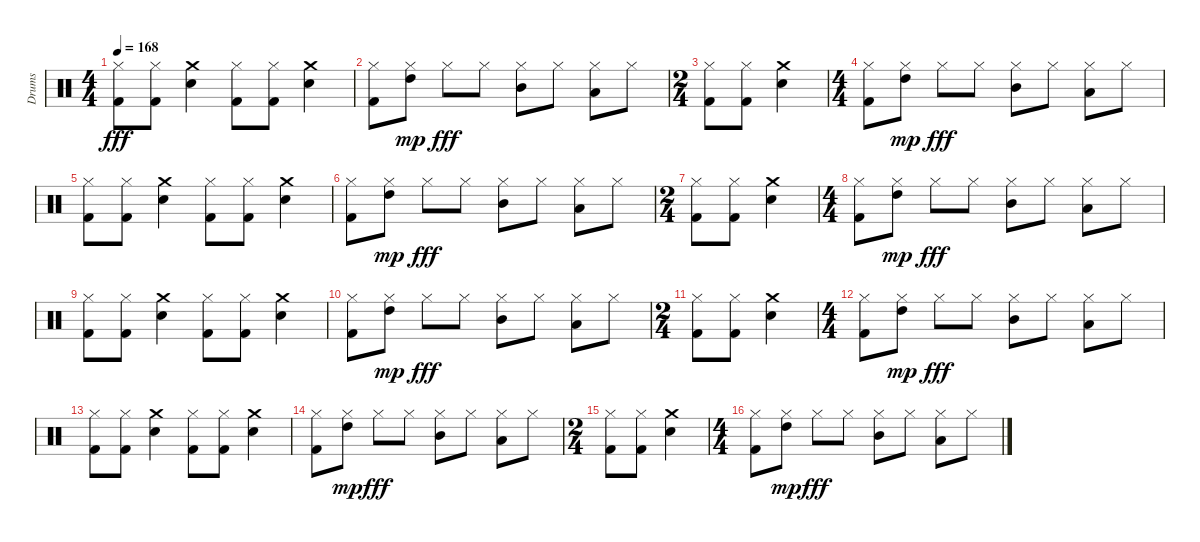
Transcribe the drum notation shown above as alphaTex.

\track ("Drums" "Drums") {instrument percussion}
\staff {score}
\articulation defaults
\ts (4 4)
\tempo 168
\clef neutral
\ks c
("Hi-Hat (closed)" "Kick (hit) 2").8{dy fff} ("Hi-Hat (closed)" "Kick (hit) 2").8 ("Snare (hit) 2" "Crash medium (hit)").4 ("Kick (hit) 2" "Hi-Hat (closed)").8 ("Kick (hit) 2" "Hi-Hat (closed)").8 ("Crash medium (hit)" "Snare (hit) 2").4 |
("Hi-Hat (closed)" "Kick (hit) 2").8 ("High Tom (hit)" "Hi-Hat (closed)").8{dy mp balance 16} "Hi-Hat (closed)".8{dy fff balance 8} "Hi-Hat (closed)".8 ("Mid Tom (hit)" "Hi-Hat (closed)").8 "Hi-Hat (closed)".8 ("Low Tom (hit)" "Hi-Hat (closed)").8{balance 0} "Hi-Hat (closed)".8{balance 8} |
\ts (2 4)
("Hi-Hat (closed)" "Kick (hit) 2").8 ("Hi-Hat (closed)" "Kick (hit) 2").8 ("Crash medium (hit)" "Snare (hit) 2").4 |
\ts (4 4)
("Hi-Hat (closed)" "Kick (hit) 2").8 ("High Tom (hit)" "Hi-Hat (closed)").8{dy mp balance 16} "Hi-Hat (closed)".8{dy fff balance 8} "Hi-Hat (closed)".8 ("Mid Tom (hit)" "Hi-Hat (closed)").8 "Hi-Hat (closed)".8 ("Low Tom (hit)" "Hi-Hat (closed)").8{balance 0} "Hi-Hat (closed)".8{balance 8} |
("Hi-Hat (closed)" "Kick (hit) 2").8 ("Hi-Hat (closed)" "Kick (hit) 2").8 ("Snare (hit) 2" "Crash medium (hit)").4 ("Kick (hit) 2" "Hi-Hat (closed)").8 ("Kick (hit) 2" "Hi-Hat (closed)").8 ("Crash medium (hit)" "Snare (hit) 2").4 |
("Hi-Hat (closed)" "Kick (hit) 2").8 ("High Tom (hit)" "Hi-Hat (closed)").8{dy mp balance 16} "Hi-Hat (closed)".8{dy fff balance 8} "Hi-Hat (closed)".8 ("Mid Tom (hit)" "Hi-Hat (closed)").8 "Hi-Hat (closed)".8 ("Low Tom (hit)" "Hi-Hat (closed)").8{balance 0} "Hi-Hat (closed)".8{balance 8} |
\ts (2 4)
("Kick (hit) 2" "Hi-Hat (closed)").8 ("Kick (hit) 2" "Hi-Hat (closed)").8 ("Snare (hit) 2" "Crash medium (hit)").4 |
\ts (4 4)
("Hi-Hat (closed)" "Kick (hit) 2").8 ("High Tom (hit)" "Hi-Hat (closed)").8{dy mp balance 16} "Hi-Hat (closed)".8{dy fff balance 8} "Hi-Hat (closed)".8 ("Mid Tom (hit)" "Hi-Hat (closed)").8 "Hi-Hat (closed)".8 ("Low Tom (hit)" "Hi-Hat (closed)").8{balance 0} "Hi-Hat (closed)".8{balance 8} |
("Hi-Hat (closed)" "Kick (hit) 2").8 ("Hi-Hat (closed)" "Kick (hit) 2").8 ("Snare (hit) 2" "Crash medium (hit)").4 ("Kick (hit) 2" "Hi-Hat (closed)").8 ("Kick (hit) 2" "Hi-Hat (closed)").8 ("Crash medium (hit)" "Snare (hit) 2").4 |
("Hi-Hat (closed)" "Kick (hit) 2").8 ("High Tom (hit)" "Hi-Hat (closed)").8{dy mp balance 16} "Hi-Hat (closed)".8{dy fff balance 8} "Hi-Hat (closed)".8 ("Mid Tom (hit)" "Hi-Hat (closed)").8 "Hi-Hat (closed)".8 ("Low Tom (hit)" "Hi-Hat (closed)").8{balance 0} "Hi-Hat (closed)".8{balance 8} |
\ts (2 4)
("Kick (hit) 2" "Hi-Hat (closed)").8 ("Kick (hit) 2" "Hi-Hat (closed)").8 ("Snare (hit) 2" "Crash medium (hit)").4 |
\ts (4 4)
("Hi-Hat (closed)" "Kick (hit) 2").8 ("High Tom (hit)" "Hi-Hat (closed)").8{dy mp balance 16} "Hi-Hat (closed)".8{dy fff balance 8} "Hi-Hat (closed)".8 ("Mid Tom (hit)" "Hi-Hat (closed)").8 "Hi-Hat (closed)".8 ("Low Tom (hit)" "Hi-Hat (closed)").8{balance 0} "Hi-Hat (closed)".8{balance 8} |
("Hi-Hat (closed)" "Kick (hit) 2").8 ("Hi-Hat (closed)" "Kick (hit) 2").8 ("Snare (hit) 2" "Crash medium (hit)").4 ("Kick (hit) 2" "Hi-Hat (closed)").8 ("Kick (hit) 2" "Hi-Hat (closed)").8 ("Crash medium (hit)" "Snare (hit) 2").4 |
("Hi-Hat (closed)" "Kick (hit) 2").8 ("High Tom (hit)" "Hi-Hat (closed)").8{dy mp balance 16} "Hi-Hat (closed)".8{dy fff balance 8} "Hi-Hat (closed)".8 ("Mid Tom (hit)" "Hi-Hat (closed)").8 "Hi-Hat (closed)".8 ("Low Tom (hit)" "Hi-Hat (closed)").8{balance 0} "Hi-Hat (closed)".8{balance 8} |
\ts (2 4)
("Kick (hit) 2" "Hi-Hat (closed)").8 ("Kick (hit) 2" "Hi-Hat (closed)").8 ("Snare (hit) 2" "Crash medium (hit)").4 |
\ts (4 4)
("Hi-Hat (closed)" "Kick (hit) 2").8 ("High Tom (hit)" "Hi-Hat (closed)").8{dy mp balance 16} "Hi-Hat (closed)".8{dy fff balance 8} "Hi-Hat (closed)".8 ("Mid Tom (hit)" "Hi-Hat (closed)").8 "Hi-Hat (closed)".8 ("Low Tom (hit)" "Hi-Hat (closed)").8{balance 0} "Hi-Hat (closed)".8{balance 8}
